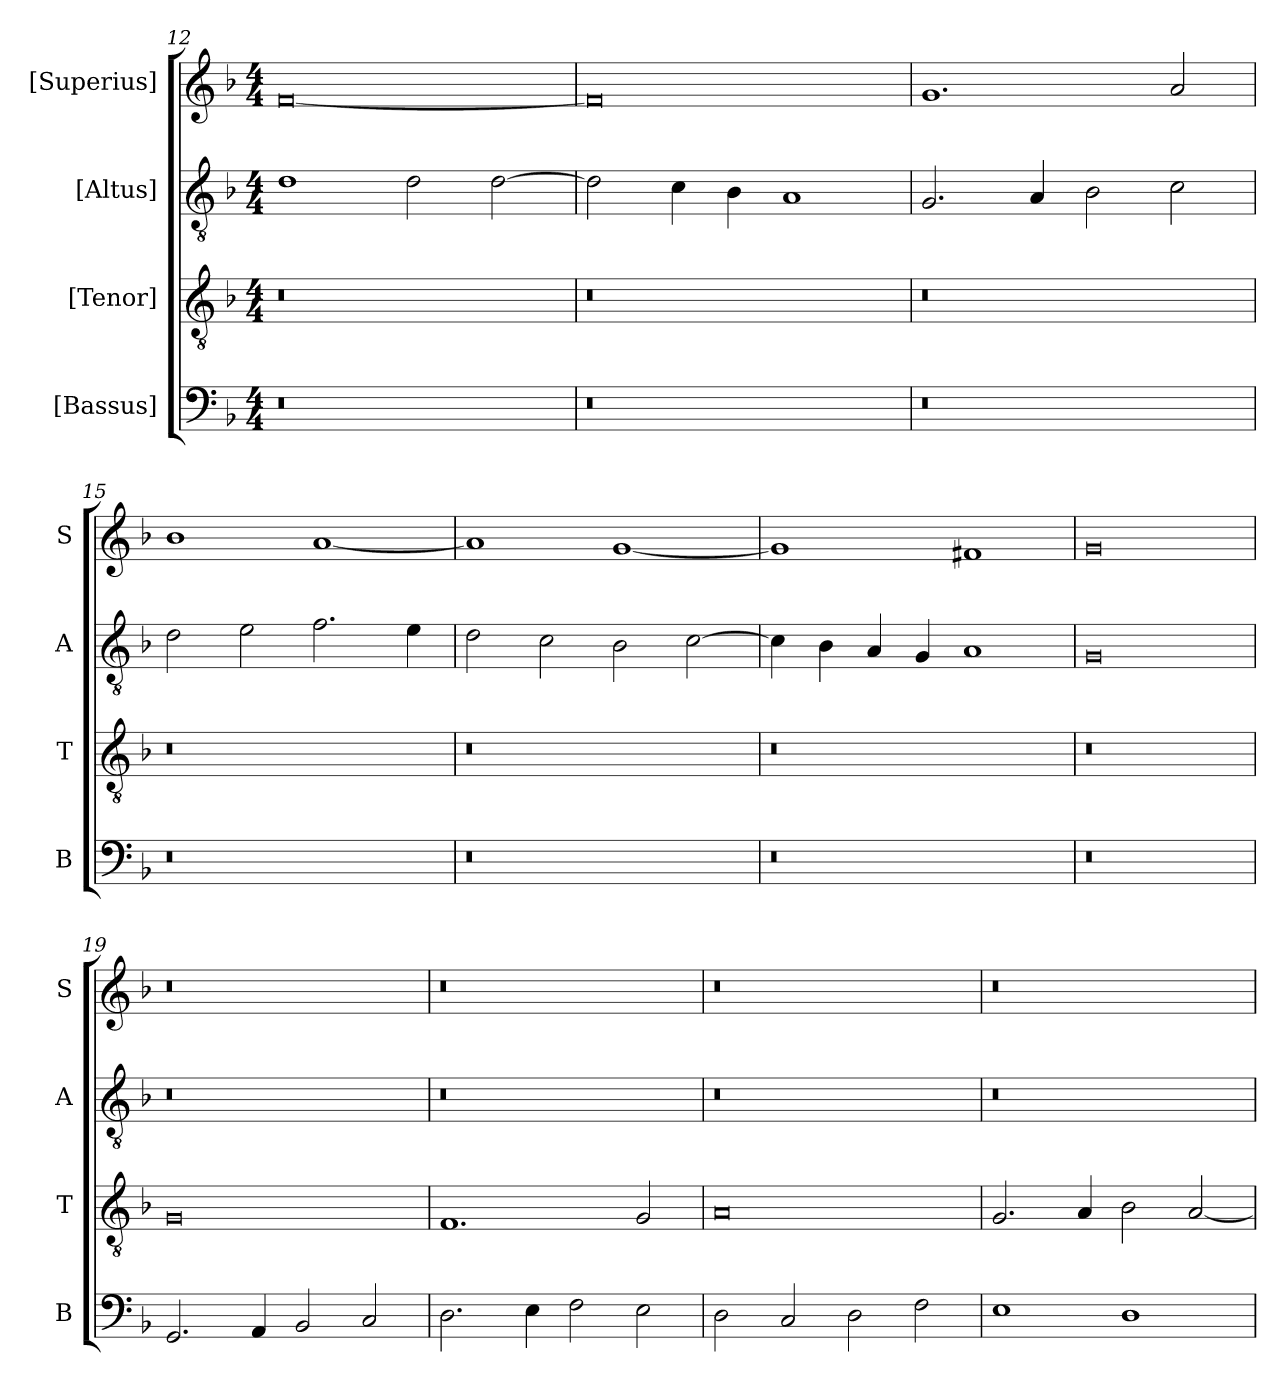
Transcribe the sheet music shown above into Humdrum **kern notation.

**kern	**kern	**kern	**kern
*part4	*part3	*part2	*part1
*staff4	*staff3	*staff2	*staff1
*I"[Bassus]	*I"[Tenor]	*I"[Altus]	*I"[Superius]
*I'B	*I'T	*I'A	*I'S
*clefF4	*clefGv2	*clefGv2	*clefG2
*k[b-]	*k[b-]	*k[b-]	*k[b-]
*M4/4	*M4/4	*M4/4	*M4/4
=12	=12	=12	=12
0r	0r	1d	[0f
.	.	2d	.
.	.	[2d	.
=13	=13	=13	=13
0r	0r	2d]	0f]
.	.	4c	.
.	.	4B-	.
.	.	1A	.
=14	=14	=14	=14
0r	0r	2.G	1.g
.	.	4A	.
.	.	2B-	.
.	.	2c	2a
=15	=15	=15	=15
0r	0r	2d	1b-
.	.	2e	.
.	.	2.f	[1a
.	.	4e	.
=16	=16	=16	=16
0r	0r	2d	1a]
.	.	2c	.
.	.	2B-	[1g
.	.	[2c	.
=17	=17	=17	=17
0r	0r	4c]	1g]
.	.	4B-	.
.	.	4A	.
.	.	4G	.
.	.	1A	1f#X
=18	=18	=18	=18
0r	0r	0G	0g
=19	=19	=19	=19
2.GG	0G	0r	0r
4AA	.	.	.
2BB-	.	.	.
2C	.	.	.
=20	=20	=20	=20
2.D	1.F	0r	0r
4E	.	.	.
2F	.	.	.
2E	2G	.	.
=21	=21	=21	=21
2D	0A	0r	0r
2C	.	.	.
2D	.	.	.
2F	.	.	.
=22	=22	=22	=22
1E	2.G	0r	0r
.	4A	.	.
1D	2B-	.	.
.	[2A	.	.
=	=	=	=
*-	*-	*-	*-
